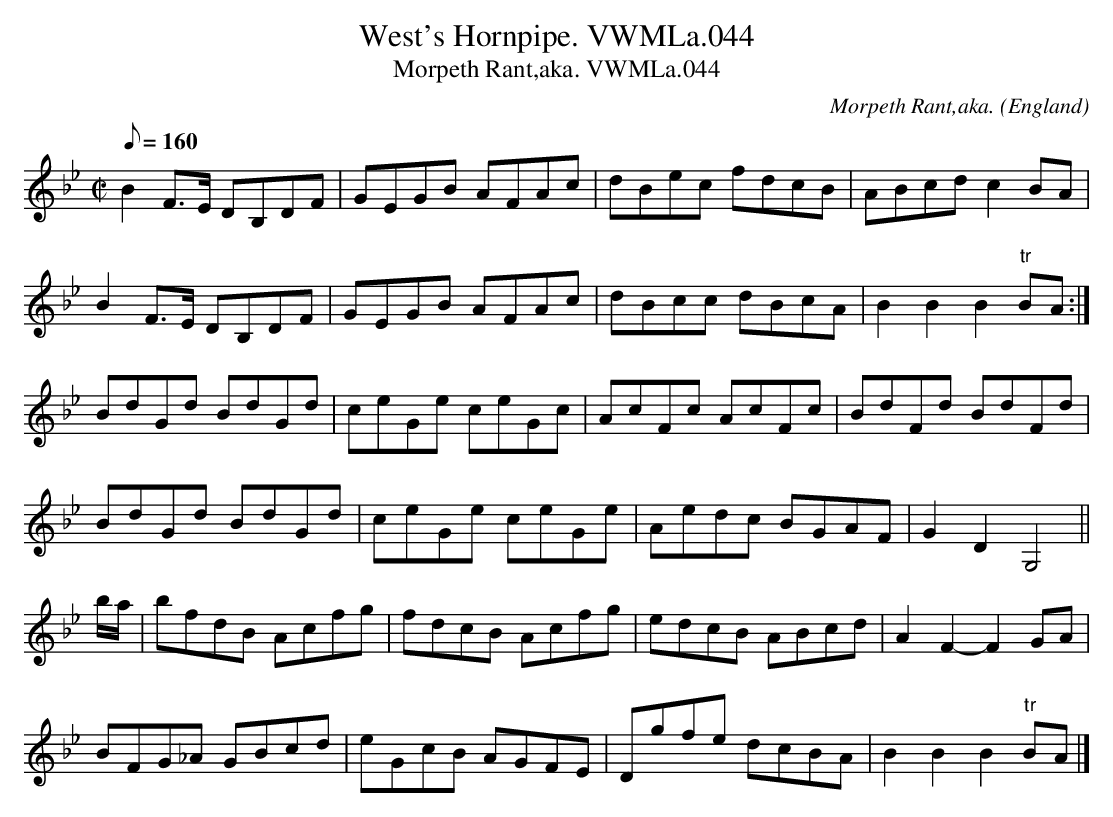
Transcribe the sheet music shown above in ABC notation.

X:1
T:West's Hornpipe. VWMLa.044
T:Morpeth Rant,aka. VWMLa.044
M:C|
L:1/8
Q:160
C:Morpeth Rant,aka.
O:England
K:Bb
B2F>E DB,DF|GEGB AFAc|dBec fdcB|ABcdc2BA|!
B2F>E DB,DF|GEGB AFAc|dBcc dBcA|B2B2B2"tr"B-A:|!
BdGd BdGd|ceGe ceGc|AcFc AcFc|BdFd BdFd|!
BdGd BdGd|ceGe ceGe|Aedc BGAF|G2D2G,4||!
b/a/|bfdB Acfg|fdcB Acfg|edcB ABcd|A2F2-F2GA|!
BFG_A GBcd|eGcB AGFE|Dgfe dcBA|B2B2B2"tr"B-A|]
